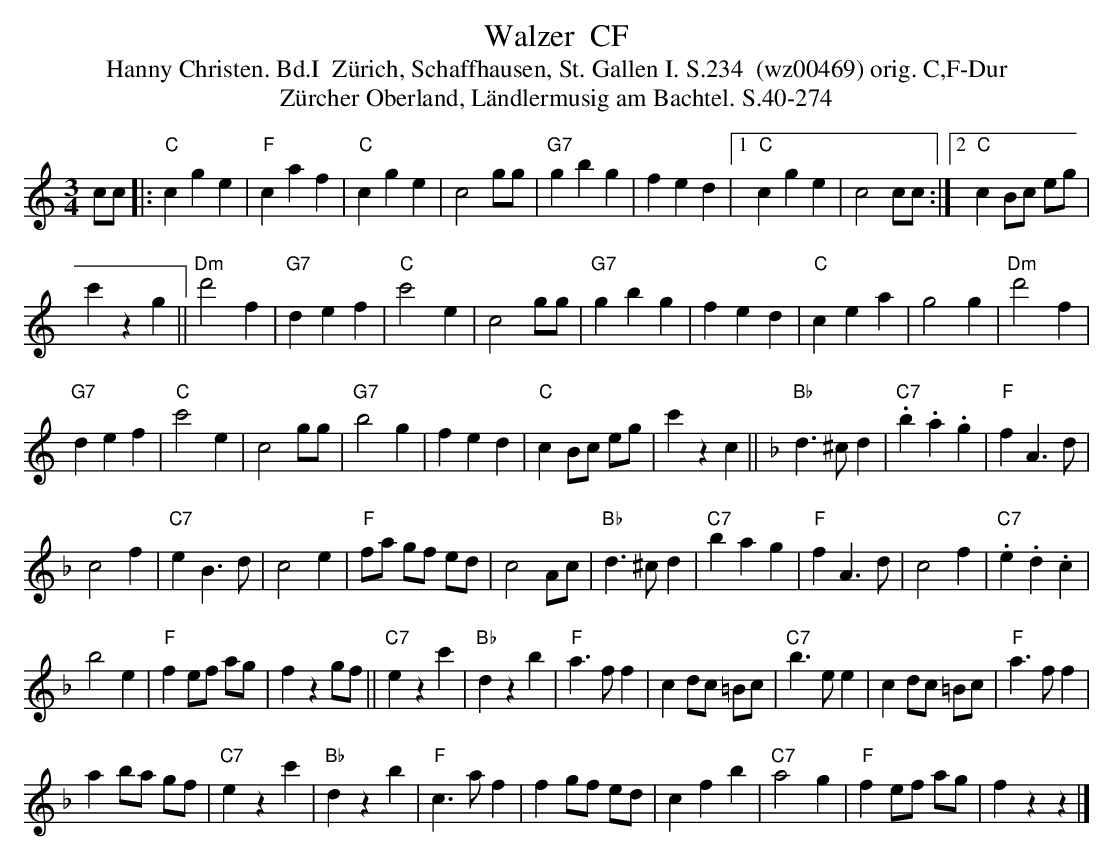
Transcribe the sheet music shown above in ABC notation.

X:1
T: Walzer  CF
T:Hanny Christen. Bd.I  Z\"urich, Schaffhausen, St. Gallen I. S.234  (wz00469) orig. C,F-Dur
T: Z\"urcher Oberland, L\"andlermusig am Bachtel. S.40-274
M:3/4
L:1/4
K:C %%MIDI gchordon
c/c/ |: "C"cge | "F"caf | "C"cge | c2g/g/ | "G7"gbg | fed |1 "C"cge | c2c/c/ :|2 "C"cB/c/  e/g/ |
c'zg || "Dm"d'2 f | "G7"def | "C"c'2e | c2g/g/ | "G7"gbg | fed | "C"cea | g2g | "Dm"d'2f |
"G7"def | "C"c'2e | c2g/g/ | "G7"b2g | fed | "C"cB/c/ e/g/ | c'zc || [K:F] "Bb"d>^cd | "C7".b.a.g | "F"fA>d |
c2f | "C7"eB>d | c2e | "F"f/a/ g/f/ e/d/ | c2A/c/ | "Bb"d>^cd | "C7"bag | "F"fA>d |  c2f | "C7".e.d.c |
b2e | "F"fe/f/ a/g/ | fzg/f/ || "C7"ezc' | "Bb"dzb | "F"a>ff | c d/c/ =B/c/ | "C7"b>ee | c d/c/ =B/c/ | "F"a>ff |
ab/a/ g/f/ | "C7"ezc'  | "Bb"dzb | "F"c>af | fg/f/ e/d/ | cfb | "C7"a2g | "F"fe/f/ a/g/ | fzz |]
